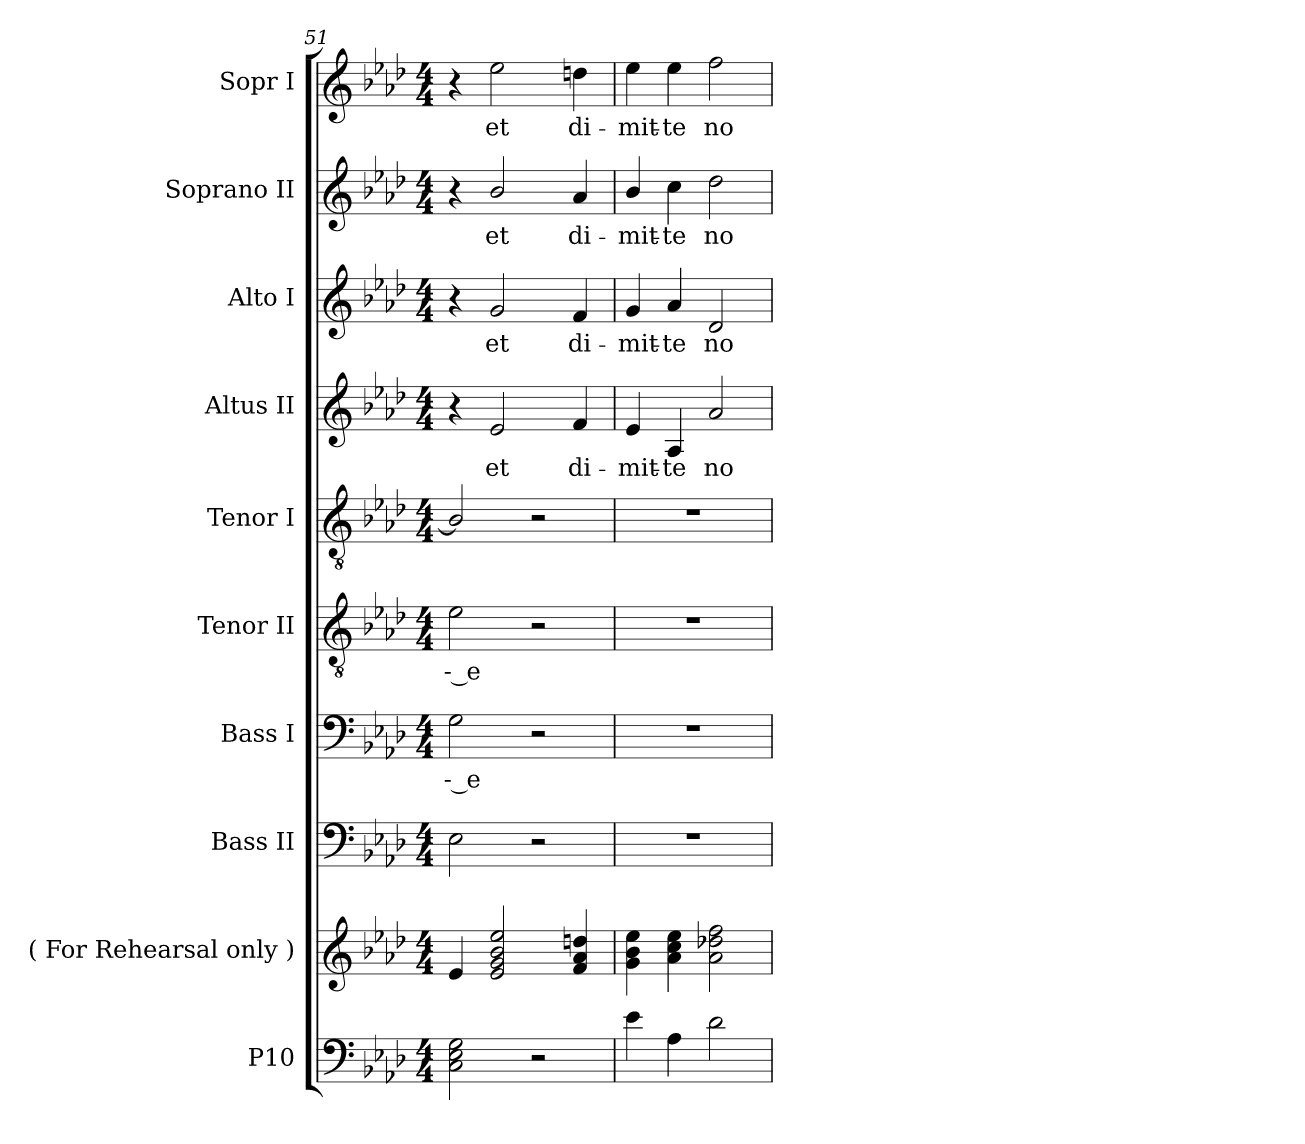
**kern	**kern	**kern	**kern	**text	**kern	**text	**kern	**kern	**text	**kern	**text	**kern	**text	**kern	**text
*part10	*part9	*part8	*part7	*part7	*part6	*part6	*part5	*part4	*part4	*part3	*part3	*part2	*part2	*part1	*part1
*staff10	*staff9	*staff8	*staff7	*staff7	*staff6	*staff6	*staff5	*staff4	*staff4	*staff3	*staff3	*staff2	*staff2	*staff1	*staff1
*I"P10	*I"( For Rehearsal  only )	*I"Bass II	*I"Bass I	*	*I"Tenor II	*	*I"Tenor I	*I"Altus II	*	*I"Alto I	*	*I"Soprano II	*	*I"Sopr I	*
*	*I'Reh.	*I'B-II	*I'B-I	*	*I'T-II	*	*I'T-I	*I'A-II	*	*I'A-I	*	*I'S-II	*	*I'S-I	*
!!LO:PB:g=z
*clefF4	*clefG2	*clefF4	*clefF4	*	*clefGv2	*	*clefGv2	*clefG2	*	*clefG2	*	*clefG2	*	*clefG2	*
*	*	*	*	*	*ITrd7c12	*	*ITrd7c12	*	*	*	*	*	*	*	*
*k[b-e-a-d-]	*k[b-e-a-d-]	*k[b-e-a-d-]	*k[b-e-a-d-]	*	*k[b-e-a-d-]	*	*k[b-e-a-d-]	*k[b-e-a-d-]	*	*k[b-e-a-d-]	*	*k[b-e-a-d-]	*	*k[b-e-a-d-]	*
*A-:	*A-:	*A-:	*A-:	*	*A-:	*	*A-:	*A-:	*	*A-:	*	*A-:	*	*A-:	*
*M4/4	*M4/4	*M4/4	*M4/4	*	*M4/4	*	*M4/4	*M4/4	*	*M4/4	*	*M4/4	*	*M4/4	*
=51	=51	=51	=51	=51	=51	=51	=51	=51	=51	=51	=51	=51	=51	=51	=51
!	!	!	!	!LO:LY:b:color=#000000	!	!	!	!	!	!	!	!	!	!	!
!	!	!	!	!	!	!LO:LY:b:color=#000000	!	!	!	!	!	!	!	!	!
2Ci\ 2E-i 2Gi	4e-i/	2E-i\	2Gi\	-- e	2E-i\	-- e	2BB-i/]	4r	.	4r	.	4r	.	4r	.
!	!	!	!	!	!	!	!	!	!LO:LY:b:color=#000000	!	!	!	!	!	!
!	!	!	!	!	!	!	!	!	!	!	!LO:LY:b:color=#000000	!	!	!	!
!	!	!	!	!	!	!	!	!	!	!	!	!	!LO:LY:b:color=#000000	!	!
!	!	!	!	!	!	!	!	!	!	!	!	!	!	!	!LO:LY:b:color=#000000
.	2e-i/ 2gi 2b-i 2ee-i	.	.	.	.	.	.	2e-i/	et	2gi/	et	2b-i/	et	2ee-i\	et
2r	.	2r	2r	.	2r	.	2r	.	.	.	.	.	.	.	.
!	!	!	!	!	!	!	!	!	!LO:LY:b:color=#000000	!	!	!	!	!	!
!	!	!	!	!	!	!	!	!	!	!	!LO:LY:b:color=#000000	!	!	!	!
!	!	!	!	!	!	!	!	!	!	!	!	!	!LO:LY:b:color=#000000	!	!
!	!	!	!	!	!	!	!	!	!	!	!	!	!	!	!LO:LY:b:color=#000000
.	4fi/ 4a-i 4ddni	.	.	.	.	.	.	4fi/	di-	4fi/	di-	4a-i/	di-	4ddni\	di-
=52	=52	=52	=52	=52	=52	=52	=52	=52	=52	=52	=52	=52	=52	=52	=52
!	!	!	!	!	!	!	!	!	!LO:LY:b:color=#000000	!	!	!	!	!	!
!	!	!	!	!	!	!	!	!	!	!	!LO:LY:b:color=#000000	!	!	!	!
!	!	!	!	!	!	!	!	!	!	!	!	!	!LO:LY:b:color=#000000	!	!
!	!	!	!	!	!	!	!	!	!	!	!	!	!	!	!LO:LY:b:color=#000000
4e-i\	4gi\ 4b-i 4ee-i	1r	1r	.	1r	.	1r	4e-i/	-mit-	4gi/	-mit-	4b-i/	-mit-	4ee-i\	-mit-
!	!	!	!	!	!	!	!	!	!LO:LY:b:color=#000000	!	!	!	!	!	!
!	!	!	!	!	!	!	!	!	!	!	!LO:LY:b:color=#000000	!	!	!	!
!	!	!	!	!	!	!	!	!	!	!	!	!	!LO:LY:b:color=#000000	!	!
!	!	!	!	!	!	!	!	!	!	!	!	!	!	!	!LO:LY:b:color=#000000
4A-i\	4a-i\ 4cci 4ee-i	.	.	.	.	.	.	4A-i/	-te	4a-i/	-te	4cci\	-te	4ee-i\	-te
!	!	!	!	!	!	!	!	!	!LO:LY:b:color=#000000	!	!	!	!	!	!
!	!	!	!	!	!	!	!	!	!	!	!LO:LY:b:color=#000000	!	!	!	!
!	!	!	!	!	!	!	!	!	!	!	!	!	!LO:LY:b:color=#000000	!	!
!	!	!	!	!	!	!	!	!	!	!	!	!	!	!	!LO:LY:b:color=#000000
2d-i\	2a-i\ 2dd-Xi 2ffi	.	.	.	.	.	.	2a-i/	no-	2d-i/	no-	2dd-i\	no-	2ffi\	no-
=	=	=	=	=	=	=	=	=	=	=	=	=	=	=	=
*-	*-	*-	*-	*-	*-	*-	*-	*-	*-	*-	*-	*-	*-	*-	*-
